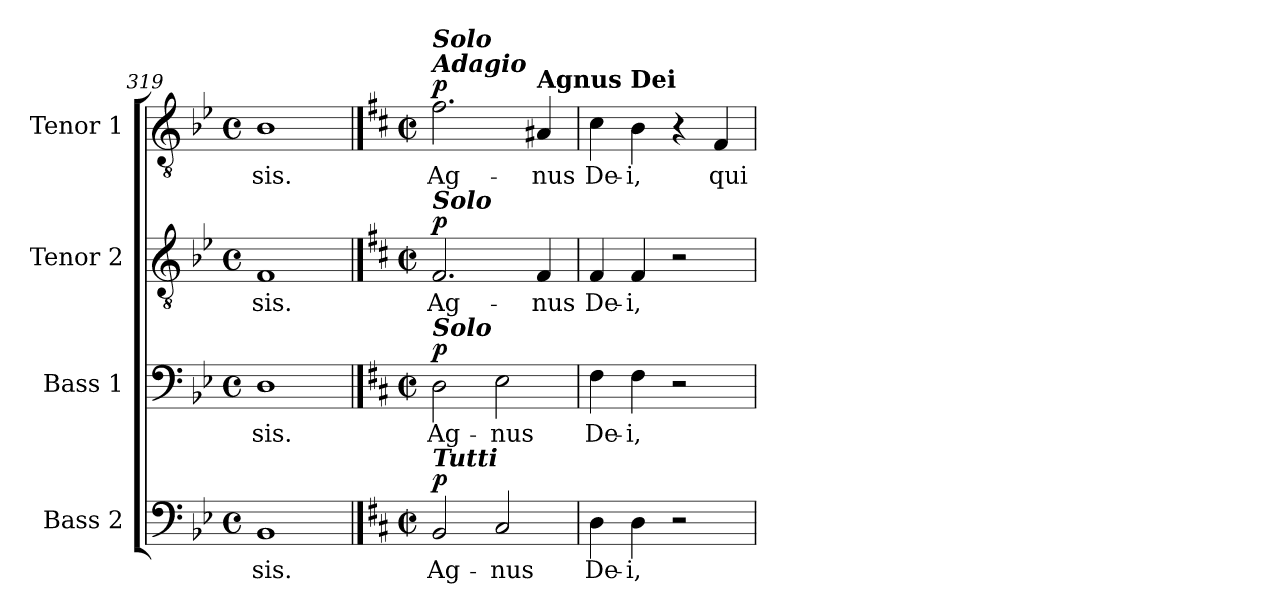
**kern	**text	**dynam	**kern	**text	**dynam	**kern	**text	**dynam	**kern	**text	**dynam
*part4	*part4	*part4	*part3	*part3	*part3	*part2	*part2	*part2	*part1	*part1	*part1
*staff4	*staff4	*staff4	*staff3	*staff3	*staff3	*staff2	*staff2	*staff2	*staff1	*staff1	*staff1
*I"Bass 2	*	*	*I"Bass 1	*	*	*I"Tenor 2	*	*	*I"Tenor 1	*	*
*I'B. 2	*	*	*I'B. 1	*	*	*I'T. 2	*	*	*I'T. 1	*	*
*clefF4	*	*	*clefF4	*	*	*clefGv2	*	*	*clefGv2	*	*
*k[b-e-]	*	*	*k[b-e-]	*	*	*k[b-e-]	*	*	*k[b-e-]	*	*
*B-:	*	*	*B-:	*	*	*B-:	*	*	*B-:	*	*
*M4/4	*	*	*M4/4	*	*	*M4/4	*	*	*M4/4	*	*
*met(c)	*	*	*met(c)	*	*	*met(c)	*	*	*met(c)	*	*
=319	=319	=319	=319	=319	=319	=319	=319	=319	=319	=319	=319
!	!LO:LY:b	!	!	!LO:LY:b	!	!	!LO:LY:b	!	!	!LO:LY:b	!
1BB-	-sis.	.	1D	-sis.	.	1F	-sis.	.	1B-	-sis.	.
!!LO:LB:g=z
==320	==320	==320	==320	==320	==320	==320	==320	==320	==320	==320	==320
*k[f#c#]	*	*	*k[f#c#]	*	*	*k[f#c#]	*	*	*k[f#c#]	*	*
*D:	*	*	*D:	*	*	*D:	*	*	*D:	*	*
*M2/2	*	*	*M2/2	*	*	*M2/2	*	*	*M2/2	*	*
*met(c|)	*	*	*met(c|)	*	*	*met(c|)	*	*	*met(c|)	*	*
!	!	!	!	!	!	!	!	!	!LO:TX:a:Bi:t=Adagio	!	!
!	!	!	!	!	!	!	!	!	!LO:TX:a:Bi:t=Solo	!	!
!	!	!	!	!	!	!LO:TX:a:Bi:t=Solo	!	!	!	!	!
!	!	!	!LO:TX:a:Bi:t=Solo	!	!	!	!	!	!	!	!
!LO:TX:a:Bi:t=Tutti	!	!	!	!	!	!	!	!	!	!	!
!	!LO:LY:b	!LO:DY:a	!	!LO:LY:b	!LO:DY:a	!	!LO:LY:b	!LO:DY:a	!	!LO:LY:b	!LO:DY:a
2BB/	Ag-	p	2D\	Ag-	p	2.F#/	Ag-	p	2.f#\	Ag-	p
!	!LO:LY:b	!	!	!LO:LY:b	!	!	!	!	!	!	!
2C#/	-nus	.	2E\	-nus	.	.	.	.	.	.	.
!	!	!	!	!	!	!	!	!	!LO:TX:a:B:t=Agnus Dei	!	!
!	!	!	!	!	!	!	!LO:LY:b	!	!	!LO:LY:b	!
.	.	.	.	.	.	4F#/	-nus	.	4A#X/	-nus	.
=321	=321	=321	=321	=321	=321	=321	=321	=321	=321	=321	=321
!	!LO:LY:b	!	!	!LO:LY:b	!	!	!LO:LY:b	!	!	!LO:LY:b	!
4D\	De-	.	4F#\	De-	.	4F#/	De-	.	4c#\	De-	.
!	!LO:LY:b	!	!	!LO:LY:b	!	!	!LO:LY:b	!	!	!LO:LY:b	!
4D\	-i,	.	4F#\	-i,	.	4F#/	-i,	.	4B\	-i,	.
2r	.	.	2r	.	.	2r	.	.	4r	.	.
!	!	!	!	!	!	!	!	!	!	!LO:LY:b	!
.	.	.	.	.	.	.	.	.	4F#/	qui	.
=	=	=	=	=	=	=	=	=	=	=	=
*-	*-	*-	*-	*-	*-	*-	*-	*-	*-	*-	*-
